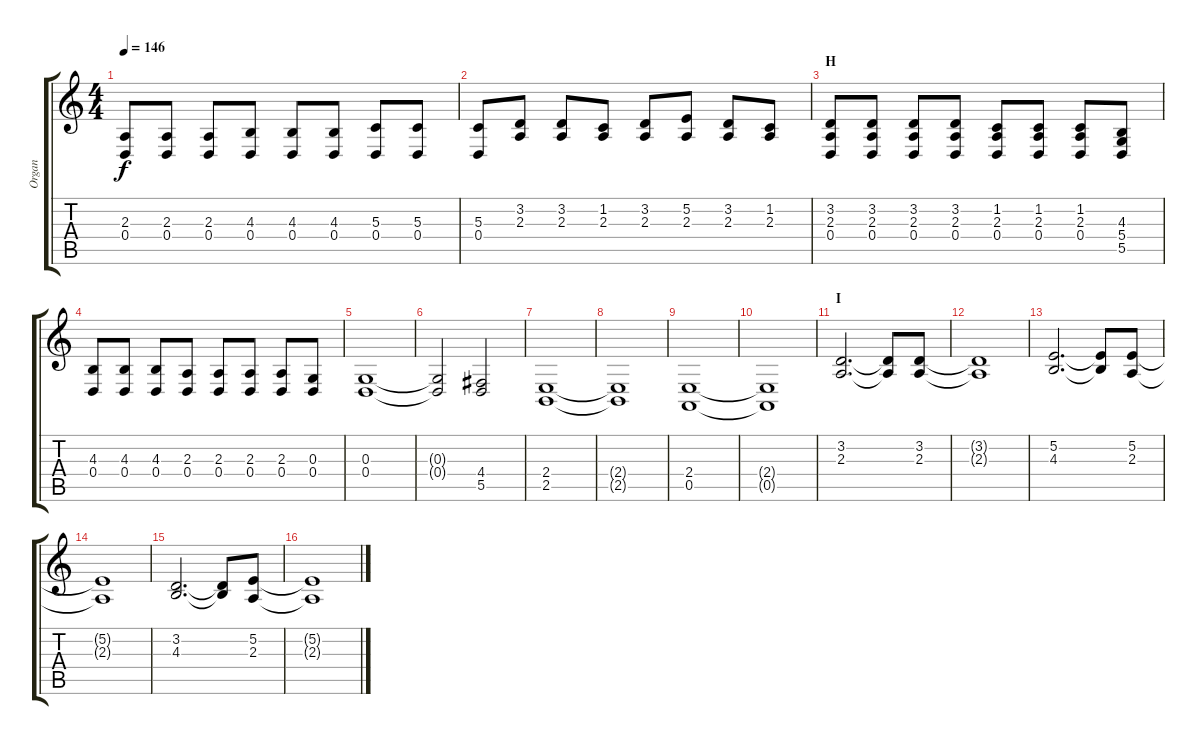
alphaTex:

\track ("Organ" "Organ") {instrument churchorgan}
\staff {score tabs}
\tuning (E4 B3 G3 D3 A2 E2) {hide}
\ts (4 4)
\tempo 146
\clef g2
\ks c
(2.3 0.4).8{dy f} (2.3 0.4).8 (2.3 0.4).8 (4.3 0.4).8 (4.3 0.4).8 (4.3 0.4).8 (5.3 0.4).8 (5.3 0.4).8 |
(5.3 0.4).8 (3.2 2.3).8 (3.2 2.3).8 (1.2 2.3).8 (3.2 2.3).8 (5.2 2.3).8 (3.2 2.3).8 (1.2 2.3).8 |
\section ("" "H")
(3.2 2.3 0.4).8 (3.2 2.3 0.4).8 (3.2 2.3 0.4).8 (3.2 2.3 0.4).8 (1.2 2.3 0.4).8 (1.2 2.3 0.4).8 (1.2 2.3 0.4).8 (4.3 5.4 5.5).8 |
(4.3 0.4).8 (4.3 0.4).8 (4.3 0.4).8 (2.3 0.4).8 (2.3 0.4).8 (2.3 0.4).8 (2.3 0.4).8 (0.3 0.4).8 |
(0.3 0.4).1 |
(0.3{t} 0.4{t}).2 (4.4 5.5).2 |
(2.4 2.5).1 |
(2.4{t} 2.5{t}).1 |
(2.4 0.5).1 |
(2.4{t} 0.5{t}).1 |
\section ("" "I")
(3.2 2.3).2{d} (3.2{t} 2.3{t}).8 (3.2 2.3).8 |
(3.2{t} 2.3{t}).1 |
(5.2 4.3).2{d} (5.2{t} 4.3{t}).8 (5.2 2.3).8 |
(5.2{t} 2.3{t}).1 |
(3.2 4.3).2{d} (3.2{t} 4.3{t}).8 (5.2 2.3).8 |
(5.2{t} 2.3{t}).1
